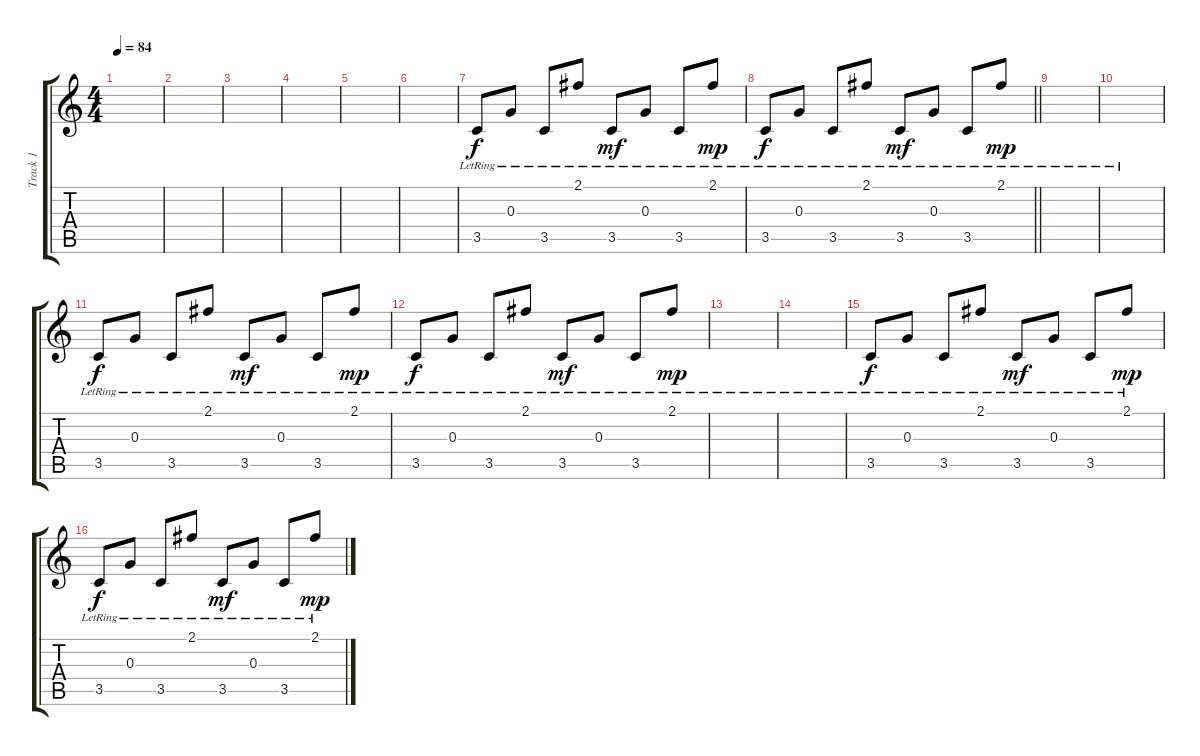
\track ("Track 1" "Track 1") {instrument electricguitarjazz}
\staff {score tabs}
\tuning (E4 B3 G3 D3 A2 E2) {hide}
\ts (4 4)
\tempo 84
\clef g2
\ks c
|
|
|
|
|
|
3.5{lr}.8{dy f volume 13 instrument electricguitarjazz} 0.3{lr}.8 3.5{lr}.8 2.1{lr}.8 3.5{lr}.8{dy mf} 0.3{lr}.8 3.5{lr}.8 2.1{lr}.8{dy mp} |
\barLineRight lightlight
3.5{lr}.8{dy f} 0.3{lr}.8 3.5{lr}.8 2.1{lr}.8 3.5{lr}.8{dy mf} 0.3{lr}.8 3.5{lr}.8 2.1{lr}.8{dy mp} |
|
|
3.5{lr}.8{dy f} 0.3{lr}.8 3.5{lr}.8 2.1{lr}.8 3.5{lr}.8{dy mf} 0.3{lr}.8 3.5{lr}.8 2.1{lr}.8{dy mp} |
3.5{lr}.8{dy f} 0.3{lr}.8 3.5{lr}.8 2.1{lr}.8 3.5{lr}.8{dy mf} 0.3{lr}.8 3.5{lr}.8 2.1{lr}.8{dy mp} |
|
|
3.5{lr}.8{dy f} 0.3{lr}.8 3.5{lr}.8 2.1{lr}.8 3.5{lr}.8{dy mf} 0.3{lr}.8 3.5{lr}.8 2.1{lr}.8{dy mp} |
3.5{lr}.8{dy f} 0.3{lr}.8 3.5{lr}.8 2.1{lr}.8 3.5{lr}.8{dy mf} 0.3{lr}.8 3.5{lr}.8 2.1{lr}.8{dy mp}
